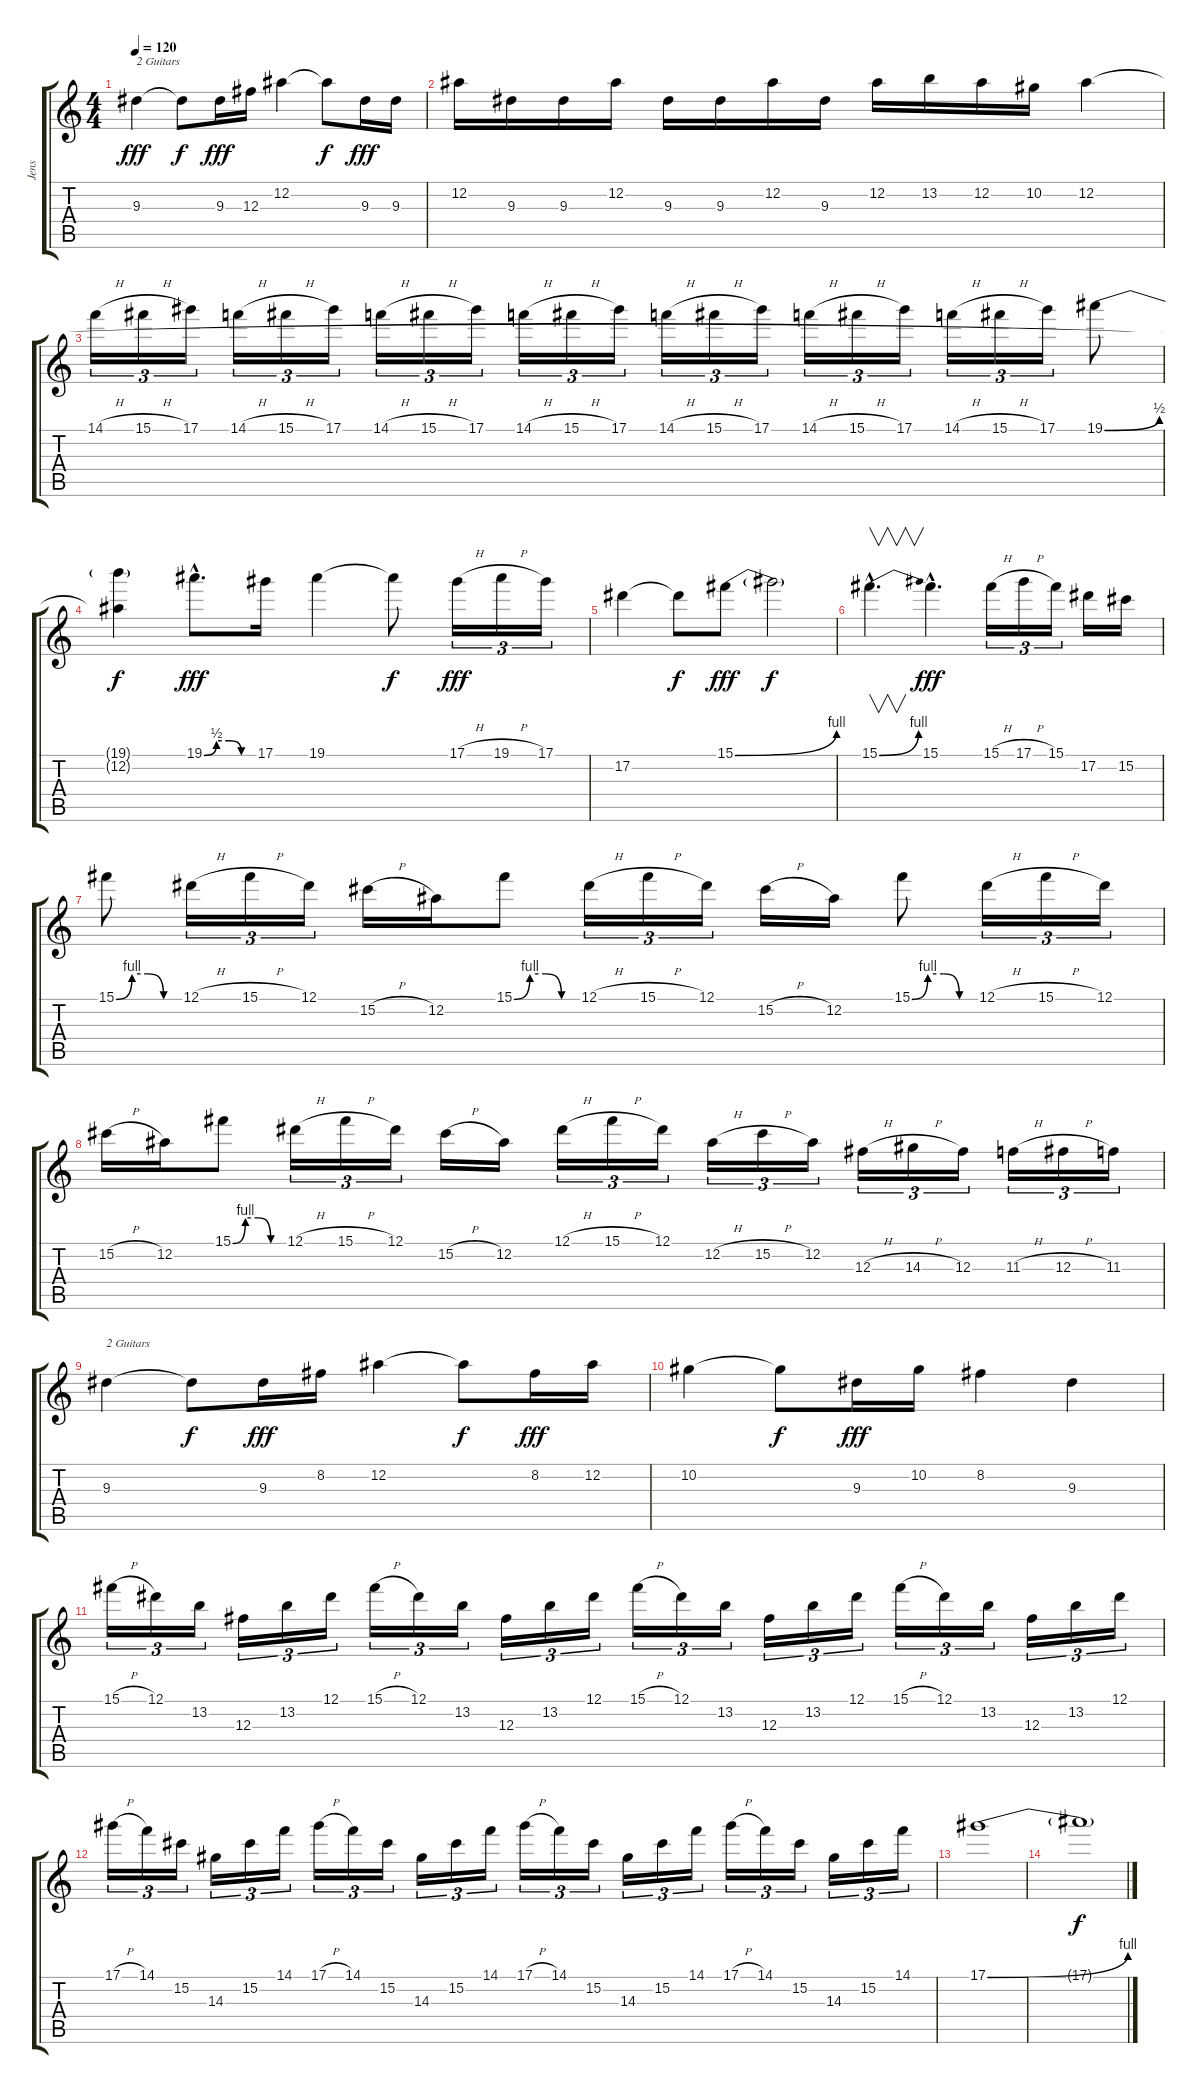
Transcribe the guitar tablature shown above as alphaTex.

\track ("Jens" "Jens") {instrument distortionguitar}
\staff {score tabs}
\tuning (Eb4 Bb3 Gb3 Db3 Ab2 Eb2) {hide}
\ts (4 4)
\tempo 120
\clef g2
\ks c
9.3.4{txt "2 Guitars" dy fff} 9.3{t}.8{dy f} 9.3.16{dy fff} 12.3.16 12.2.4 12.2{t}.8{dy f} 9.3.16{dy fff} 9.3.16 |
12.2.16 9.3.16 9.3.16 12.2.16 9.3.16 9.3.16 12.2.16 9.3.16 12.2.16 13.2.16 12.2.16 10.2.16 12.2.4 |
14.1{h}.16{tu (3 2)} 15.1{h}.16{tu (3 2)} 17.1.16{tu (3 2)} 14.1{h}.16{tu (3 2)} 15.1{h}.16{tu (3 2)} 17.1.16{tu (3 2)} 14.1{h}.16{tu (3 2)} 15.1{h}.16{tu (3 2)} 17.1.16{tu (3 2)} 14.1{h}.16{tu (3 2)} 15.1{h}.16{tu (3 2)} 17.1.16{tu (3 2)} 14.1{h}.16{tu (3 2)} 15.1{h}.16{tu (3 2)} 17.1.16{tu (3 2)} 14.1{h}.16{tu (3 2)} 15.1{h}.16{tu (3 2)} 17.1.16{tu (3 2)} 14.1{h}.16{tu (3 2)} 15.1{h}.16{tu (3 2)} 17.1.16{tu (3 2)} 19.1{be (bend 0 0 60 2)}.8 |
(19.1{t} 12.2{t}).4{dy f} 19.1{be (custom 0 0 15 2 30 2 45 0 60 0) hac}.8{d dy fff} 17.1.16 19.1.4 19.1{t}.8{dy f} 17.1{h}.16{tu (3 2) dy fff} 19.1{h}.16{tu (3 2)} 17.1.16{tu (3 2)} |
17.2.4 17.2{t}.8{dy f} 15.1{be (bend 0 0 60 4)}.8{dy fff} 15.1{t}.2{dy f} |
15.1{be (bend 0 0 60 4) hac}.4{v d} 15.1{hac}.4{d dy fff} 15.1{h}.16{tu (3 2)} 17.1{h}.16{tu (3 2)} 15.1.16{tu (3 2)} 17.2.16 15.2.16 |
15.1{be (custom 0 0 15 4 30 4 45 0 60 0)}.8 12.1{h}.16{tu (3 2)} 15.1{h}.16{tu (3 2)} 12.1.16{tu (3 2)} 15.2{h}.16 12.2.16 15.1{be (custom 0 0 15 4 30 4 45 0 60 0)}.8 12.1{h}.16{tu (3 2)} 15.1{h}.16{tu (3 2)} 12.1.16{tu (3 2)} 15.2{h}.16 12.2.16 15.1{be (custom 0 0 15 4 30 4 45 0 60 0)}.8 12.1{h}.16{tu (3 2)} 15.1{h}.16{tu (3 2)} 12.1.16{tu (3 2)} |
15.2{h}.16 12.2.16 15.1{be (custom 0 0 15 4 30 4 45 0 60 0)}.8 12.1{h}.16{tu (3 2)} 15.1{h}.16{tu (3 2)} 12.1.16{tu (3 2)} 15.2{h}.16 12.2.16 12.1{h}.16{tu (3 2)} 15.1{h}.16{tu (3 2)} 12.1.16{tu (3 2)} 12.2{h}.16{tu (3 2)} 15.2{h}.16{tu (3 2)} 12.2.16{tu (3 2)} 12.3{h}.16{tu (3 2)} 14.3{h}.16{tu (3 2)} 12.3.16{tu (3 2)} 11.3{h}.16{tu (3 2)} 12.3{h}.16{tu (3 2)} 11.3.16{tu (3 2)} |
9.3.4{txt "2 Guitars"} 9.3{t}.8{dy f} 9.3.16{dy fff} 8.2.16 12.2.4 12.2{t}.8{dy f} 8.2.16{dy fff} 12.2.16 |
10.2.4 10.2{t}.8{dy f} 9.3.16{dy fff} 10.2.16 8.2.4 9.3.4 |
15.1{h}.16{tu (3 2)} 12.1.16{tu (3 2)} 13.2.16{tu (3 2)} 12.3.16{tu (3 2)} 13.2.16{tu (3 2)} 12.1.16{tu (3 2)} 15.1{h}.16{tu (3 2)} 12.1.16{tu (3 2)} 13.2.16{tu (3 2)} 12.3.16{tu (3 2)} 13.2.16{tu (3 2)} 12.1.16{tu (3 2)} 15.1{h}.16{tu (3 2)} 12.1.16{tu (3 2)} 13.2.16{tu (3 2)} 12.3.16{tu (3 2)} 13.2.16{tu (3 2)} 12.1.16{tu (3 2)} 15.1{h}.16{tu (3 2)} 12.1.16{tu (3 2)} 13.2.16{tu (3 2)} 12.3.16{tu (3 2)} 13.2.16{tu (3 2)} 12.1.16{tu (3 2)} |
17.1{h}.16{tu (3 2)} 14.1.16{tu (3 2)} 15.2.16{tu (3 2)} 14.3.16{tu (3 2)} 15.2.16{tu (3 2)} 14.1.16{tu (3 2)} 17.1{h}.16{tu (3 2)} 14.1.16{tu (3 2)} 15.2.16{tu (3 2)} 14.3.16{tu (3 2)} 15.2.16{tu (3 2)} 14.1.16{tu (3 2)} 17.1{h}.16{tu (3 2)} 14.1.16{tu (3 2)} 15.2.16{tu (3 2)} 14.3.16{tu (3 2)} 15.2.16{tu (3 2)} 14.1.16{tu (3 2)} 17.1{h}.16{tu (3 2)} 14.1.16{tu (3 2)} 15.2.16{tu (3 2)} 14.3.16{tu (3 2)} 15.2.16{tu (3 2)} 14.1.16{tu (3 2)} |
17.1{be (bend 0 0 60 4)}.1 |
17.1{t}.1{dy f}
